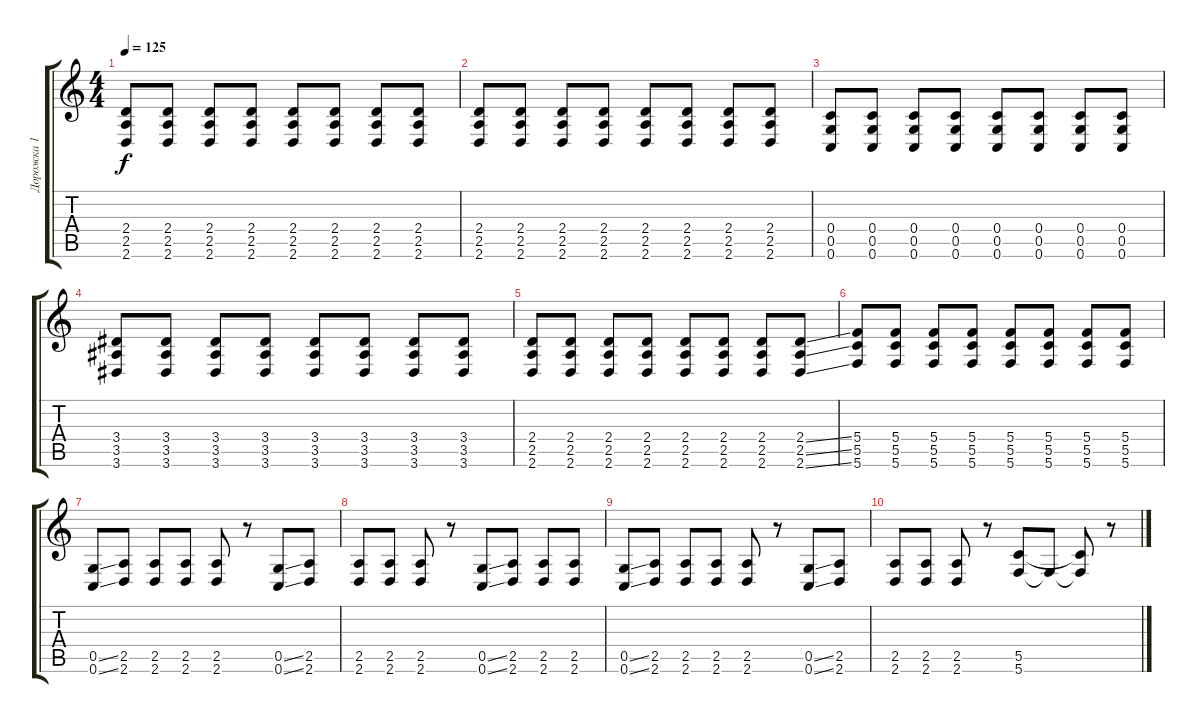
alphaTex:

\track ("Дорожка 1" "Дорожка 1") {instrument overdrivenguitar}
\staff {score tabs}
\tuning (E4 B3 G3 C3 G2 C2) {hide}
\ts (4 4)
\tempo 125
\clef g2
\ks c
(2.4 2.5 2.6).8{dy f} (2.4 2.5 2.6).8 (2.4 2.5 2.6).8 (2.4 2.5 2.6).8 (2.4 2.5 2.6).8 (2.4 2.5 2.6).8 (2.4 2.5 2.6).8 (2.4 2.5 2.6).8 |
(2.4 2.5 2.6).8 (2.4 2.5 2.6).8 (2.4 2.5 2.6).8 (2.4 2.5 2.6).8 (2.4 2.5 2.6).8 (2.4 2.5 2.6).8 (2.4 2.5 2.6).8 (2.4 2.5 2.6).8 |
(0.4 0.5 0.6).8 (0.4 0.5 0.6).8 (0.4 0.5 0.6).8 (0.4 0.5 0.6).8 (0.4 0.5 0.6).8 (0.4 0.5 0.6).8 (0.4 0.5 0.6).8 (0.4 0.5 0.6).8 |
(3.4 3.5 3.6).8 (3.4 3.5 3.6).8 (3.4 3.5 3.6).8 (3.4 3.5 3.6).8 (3.4 3.5 3.6).8 (3.4 3.5 3.6).8 (3.4 3.5 3.6).8 (3.4 3.5 3.6).8 |
(2.4 2.5 2.6).8 (2.4 2.5 2.6).8 (2.4 2.5 2.6).8 (2.4 2.5 2.6).8 (2.4 2.5 2.6).8 (2.4 2.5 2.6).8 (2.4 2.5 2.6).8 (2.4{ss} 2.5{ss} 2.6{ss}).8 |
(5.4 5.5 5.6).8 (5.4 5.5 5.6).8 (5.4 5.5 5.6).8 (5.4 5.5 5.6).8 (5.4 5.5 5.6).8 (5.4 5.5 5.6).8 (5.4 5.5 5.6).8 (5.4 5.5 5.6).8 |
(0.5{ss} 0.6{ss}).8 (2.5 2.6).8 (2.5 2.6).8 (2.5 2.6).8 (2.5 2.6).8 r.8 (0.5{ss} 0.6{ss}).8 (2.5 2.6).8 |
(2.5 2.6).8 (2.5 2.6).8 (2.5 2.6).8 r.8 (0.5{ss} 0.6{ss}).8 (2.5 2.6).8 (2.5 2.6).8 (2.5 2.6).8 |
(0.5{ss} 0.6{ss}).8 (2.5 2.6).8 (2.5 2.6).8 (2.5 2.6).8 (2.5 2.6).8 r.8 (0.5{ss} 0.6{ss}).8 (2.5 2.6).8 |
(2.5 2.6).8 (2.5 2.6).8 (2.5 2.6).8 r.8 (5.5 5.6).8 5.6{t}.8 (5.5{t} 5.6{t}).8 r.8
